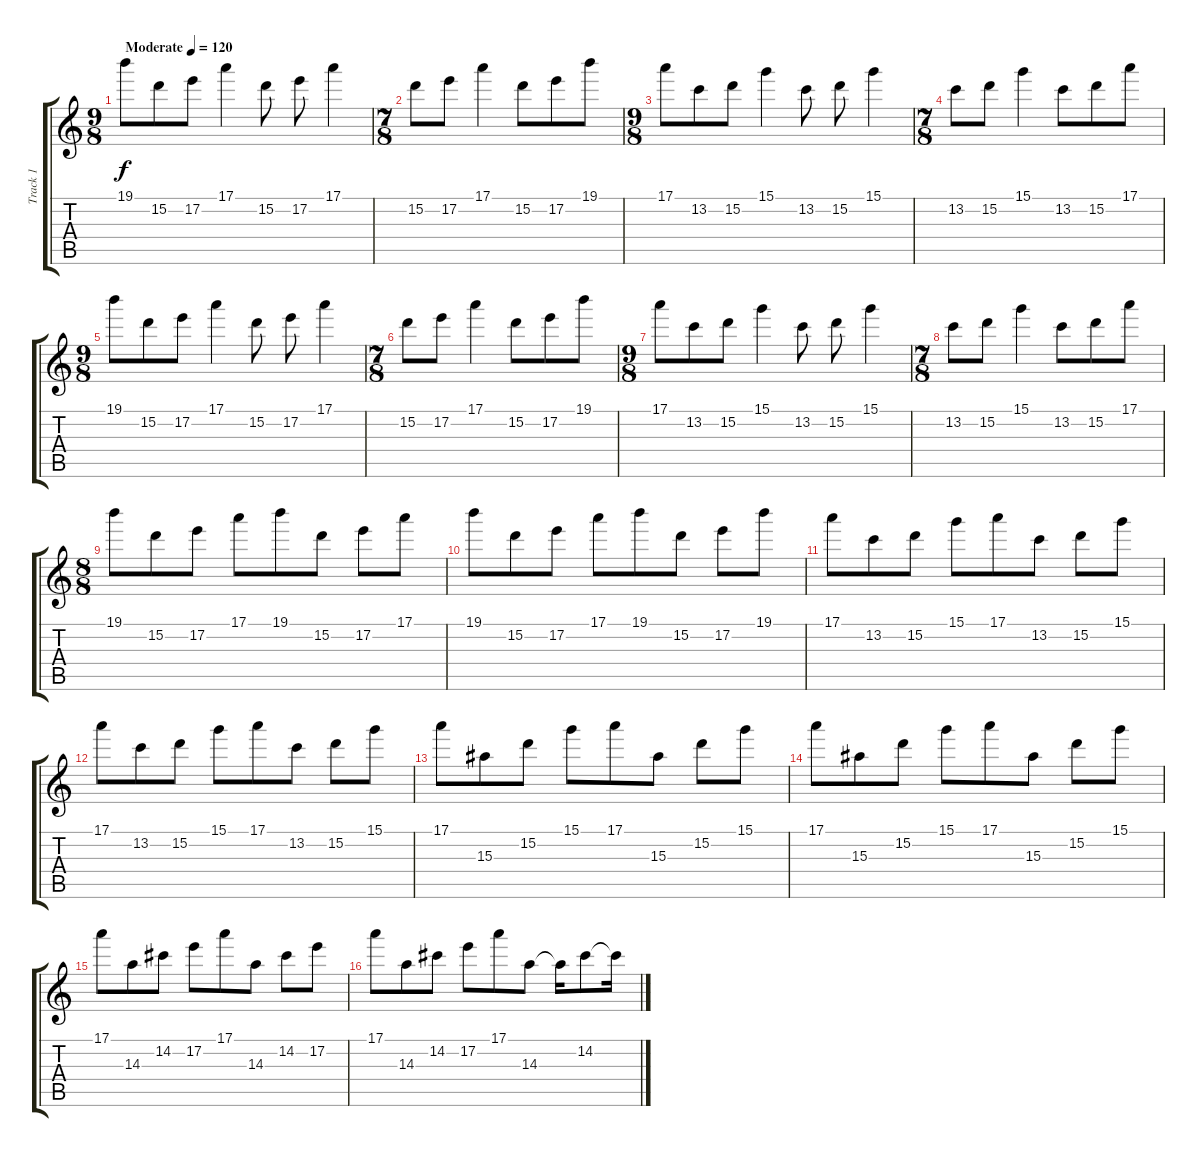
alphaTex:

\track ("Track 1" "Track 1") {instrument electricguitarjazz}
\staff {score tabs}
\tuning (E4 B3 G3 D3 A2 E2) {hide}
\ts (9 8)
\tempo (120 "Moderate")
\clef g2
\ks c
19.1.8{dy f instrument electricguitarjazz} 15.2.8 17.2.8 17.1.4 15.2.8 17.2.8 17.1.4 |
\ts (7 8)
15.2.8 17.2.8 17.1.4 15.2.8 17.2.8 19.1.8 |
\ts (9 8)
17.1.8 13.2.8 15.2.8 15.1.4 13.2.8 15.2.8 15.1.4 |
\ts (7 8)
13.2.8 15.2.8 15.1.4 13.2.8 15.2.8 17.1.8 |
\ts (9 8)
19.1.8 15.2.8 17.2.8 17.1.4 15.2.8 17.2.8 17.1.4 |
\ts (7 8)
15.2.8 17.2.8 17.1.4 15.2.8 17.2.8 19.1.8 |
\ts (9 8)
17.1.8 13.2.8 15.2.8 15.1.4 13.2.8 15.2.8 15.1.4 |
\ts (7 8)
13.2.8 15.2.8 15.1.4 13.2.8 15.2.8 17.1.8 |
\ts (8 8)
19.1.8 15.2.8 17.2.8 17.1.8 19.1.8 15.2.8 17.2.8 17.1.8 |
19.1.8 15.2.8 17.2.8 17.1.8 19.1.8 15.2.8 17.2.8 19.1.8 |
17.1.8 13.2.8 15.2.8 15.1.8 17.1.8 13.2.8 15.2.8 15.1.8 |
17.1.8 13.2.8 15.2.8 15.1.8 17.1.8 13.2.8 15.2.8 15.1.8 |
17.1.8 15.3.8 15.2.8 15.1.8 17.1.8 15.3.8 15.2.8 15.1.8 |
17.1.8 15.3.8 15.2.8 15.1.8 17.1.8 15.3.8 15.2.8 15.1.8 |
17.1.8 14.3.8 14.2.8 17.2.8 17.1.8 14.3.8 14.2.8 17.2.8 |
17.1.8 14.3.8 14.2.8 17.2.8 17.1.8 14.3.8 14.3{t}.16 14.2.8 14.2{t}.16
